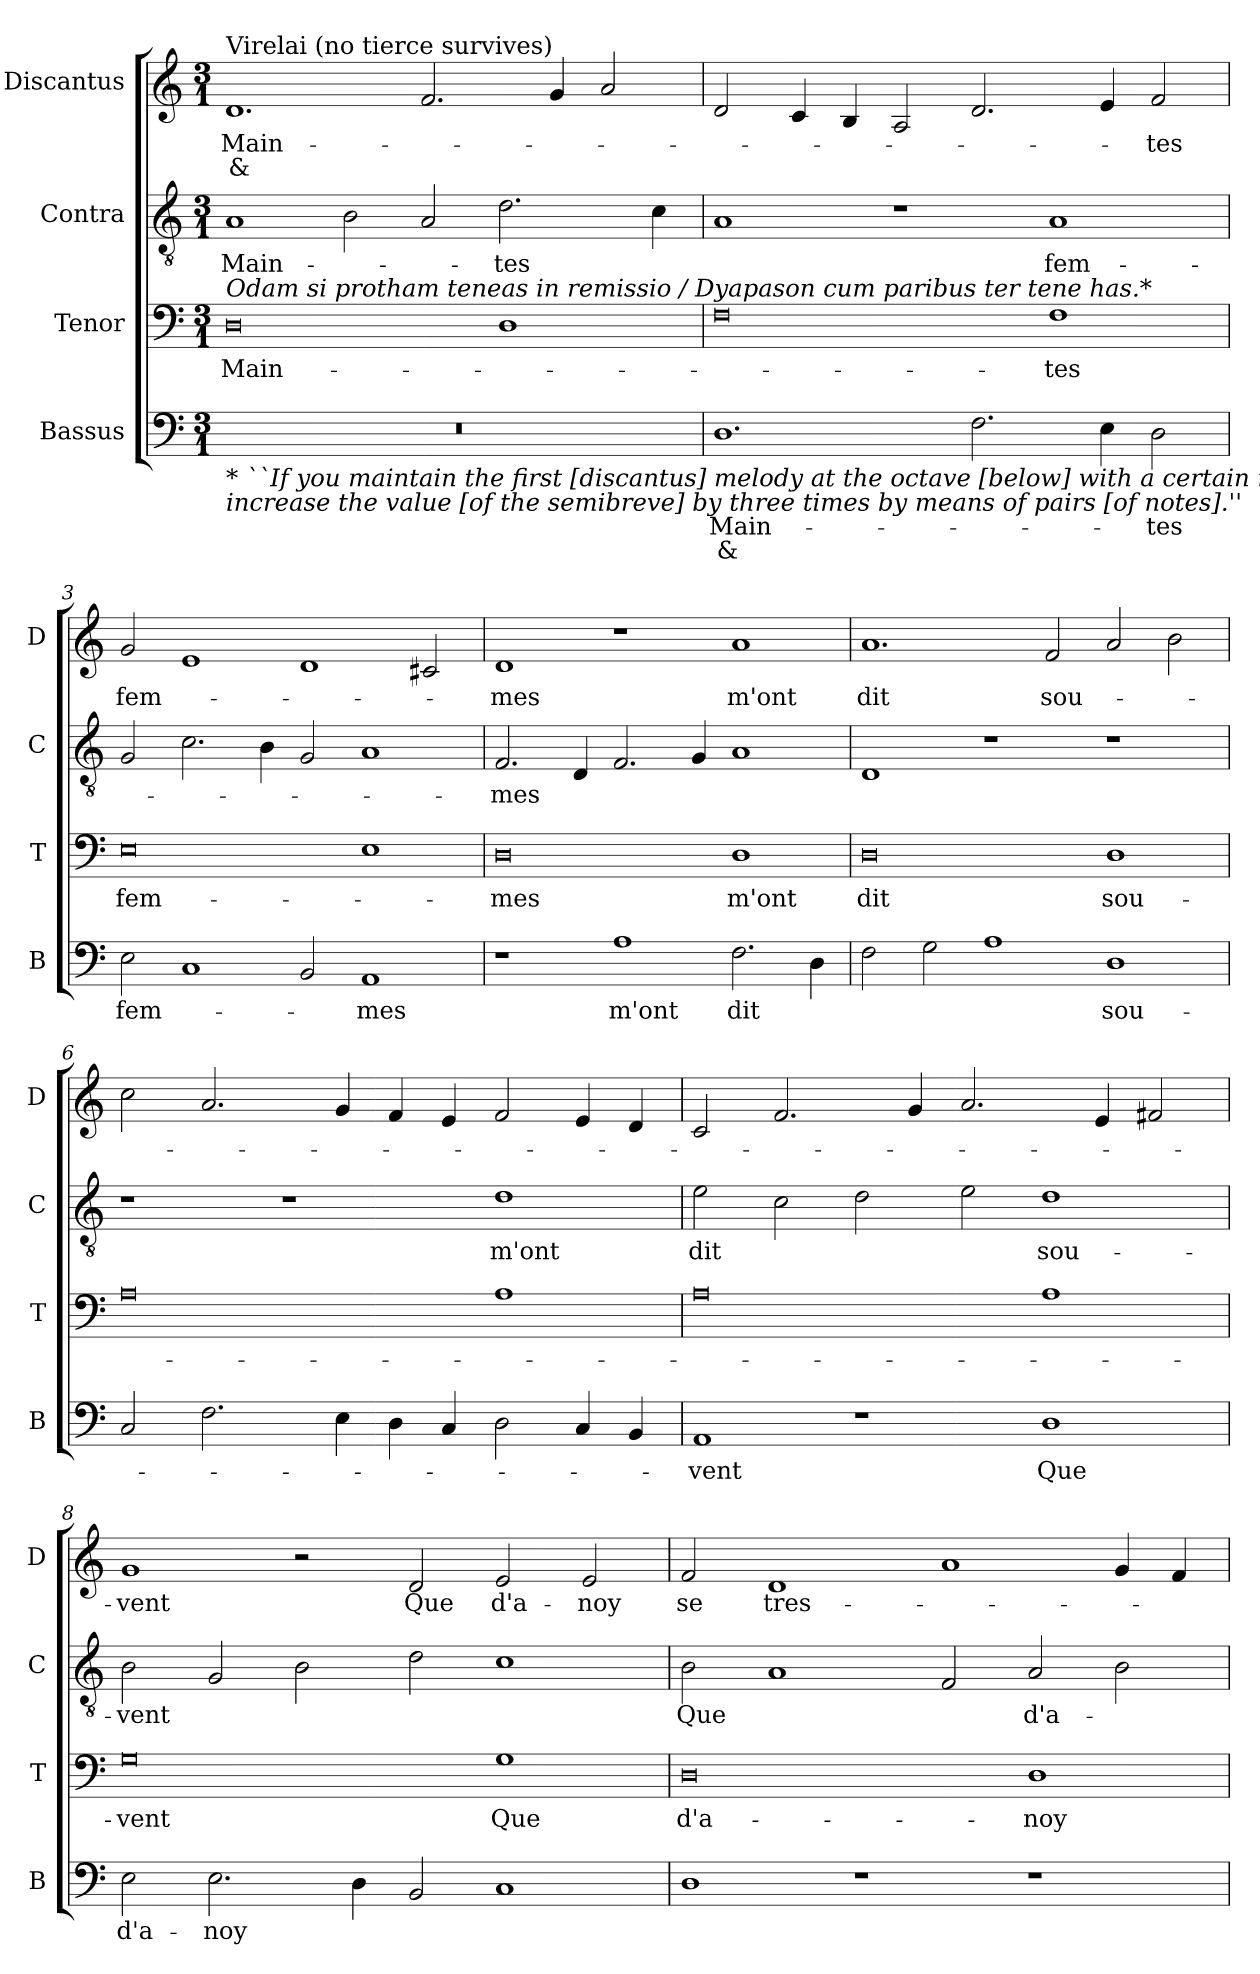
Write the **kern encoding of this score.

**kern	**text	**text	**kern	**text	**kern	**text	**kern	**text	**text
*part4	*part4	*part4	*part3	*part3	*part2	*part2	*part1	*part1	*part1
*staff4	*staff4	*staff4	*staff3	*staff3	*staff2	*staff2	*staff1	*staff1	*staff1
*I"Bassus	*	*	*I"Tenor	*	*I"Contra	*	*I"Discantus	*	*
*I'B	*	*	*I'T	*	*I'C	*	*I'D	*	*
*clefF4	*	*	*clefF4	*	*clefGv2	*	*clefG2	*	*
*k[]	*	*	*k[]	*	*k[]	*	*k[]	*	*
*M3/1	*	*	*M3/1	*	*M3/1	*	*M3/1	*	*
=1	=1	=1	=1	=1	=1	=1	=1	=1	=1
!	!	!	!	!	!	!	!LO:TX:a:t=Virelai (no tierce survives)	!	!
!	!	!	!LO:TX:a:i:t=Odam si protham teneas in remissio / Dyapason cum paribus ter tene has.*	!	!	!	!	!	!
!LO:TX:b:i:t=* ``If you maintain the first [discantus] melody at the octave [below] with a certain negligence,	!	!	!	!	!	!	!	!	!
!LO:TX:b:i:t=increase the value [of the semibreve] by three times by means of pairs [of notes].''	!	!	!	!	!	!	!	!	!
0.r	.	.	0D	Main-	1A	Main-	1.d	Main-	&
.	.	.	.	.	2B	.	.	.	.
.	.	.	.	.	2A	.	2.f	.	.
.	.	.	1D	.	2.d	-tes	.	.	.
.	.	.	.	.	.	.	4g	.	.
.	.	.	.	.	.	.	2a	.	.
.	.	.	.	.	4c	.	.	.	.
=2	=2	=2	=2	=2	=2	=2	=2	=2	=2
1.D	Main-	&	0F	.	1A	.	2d	.	.
.	.	.	.	.	.	.	4c	.	.
.	.	.	.	.	.	.	4B	.	.
.	.	.	.	.	1r	.	2A	.	.
2.F	.	.	.	.	.	.	2.d	.	.
.	.	.	1F	-tes	1A	fem-	.	.	.
4E	.	.	.	.	.	.	4e	.	.
2D	-tes	.	.	.	.	.	2f	-tes	.
=3	=3	=3	=3	=3	=3	=3	=3	=3	=3
2E	fem-	.	0E	fem-	2G	.	2g	fem-	.
1C	.	.	.	.	2.c	.	1e	.	.
.	.	.	.	.	4B	.	.	.	.
2BB	.	.	.	.	2G	.	1d	.	.
1AA	-mes	.	1E	.	1A	.	.	.	.
.	.	.	.	.	.	.	2c#X	.	.
=4	=4	=4	=4	=4	=4	=4	=4	=4	=4
1r	.	.	0D	-mes	2.F	-mes	1d	-mes	.
.	.	.	.	.	4D	.	.	.	.
1A	m'ont	.	.	.	2.F	.	1r	.	.
.	.	.	.	.	4G	.	.	.	.
2.F	dit	.	1D	m'ont	1A	.	1a	m'ont	.
4D	.	.	.	.	.	.	.	.	.
=5	=5	=5	=5	=5	=5	=5	=5	=5	=5
2F	.	.	0D	dit	1D	.	1.a	dit	.
2G	.	.	.	.	.	.	.	.	.
1A	.	.	.	.	1r	.	.	.	.
.	.	.	.	.	.	.	2f	sou-	.
1D	sou-	.	1D	sou-	1r	.	2a	.	.
.	.	.	.	.	.	.	2b	.	.
=6	=6	=6	=6	=6	=6	=6	=6	=6	=6
2C	.	.	0A	.	1r	.	2cc	.	.
2.F	.	.	.	.	.	.	2.a	.	.
.	.	.	.	.	1r	.	.	.	.
4E	.	.	.	.	.	.	4g	.	.
4D	.	.	.	.	.	.	4f	.	.
4C	.	.	.	.	.	.	4e	.	.
2D	.	.	1A	.	1d	m'ont	2f	.	.
4C	.	.	.	.	.	.	4e	.	.
4BB	.	.	.	.	.	.	4d	.	.
=7	=7	=7	=7	=7	=7	=7	=7	=7	=7
1AA	-vent	.	0A	.	2e	dit	2c	.	.
.	.	.	.	.	2c	.	2.f	.	.
1r	.	.	.	.	2d	.	.	.	.
.	.	.	.	.	.	.	4g	.	.
.	.	.	.	.	2e	.	2.a	.	.
1D	Que	.	1A	.	1d	sou-	.	.	.
.	.	.	.	.	.	.	4e	.	.
.	.	.	.	.	.	.	2f#X	.	.
=8	=8	=8	=8	=8	=8	=8	=8	=8	=8
2E	d'a-	.	0G	-vent	2B	-vent	1g	-vent	.
2.E	-noy	.	.	.	2G	.	.	.	.
.	.	.	.	.	2B	.	2r	.	.
4D	.	.	.	.	.	.	.	.	.
2BB	.	.	.	.	2d	.	2d	Que	.
1C	.	.	1G	Que	1c	.	2e	d'a-	.
.	.	.	.	.	.	.	2e	-noy	.
=9	=9	=9	=9	=9	=9	=9	=9	=9	=9
1D	.	.	0D	d'a-	2B	Que	2f	se	.
.	.	.	.	.	1A	.	1d	tres-	.
1r	.	.	.	.	.	.	.	.	.
.	.	.	.	.	2F	.	1a	.	.
1r	.	.	1D	-noy	2A	d'a-	.	.	.
.	.	.	.	.	2B	.	4g	.	.
.	.	.	.	.	.	.	4f	.	.
=	=	=	=	=	=	=	=	=	=
*-	*-	*-	*-	*-	*-	*-	*-	*-	*-
